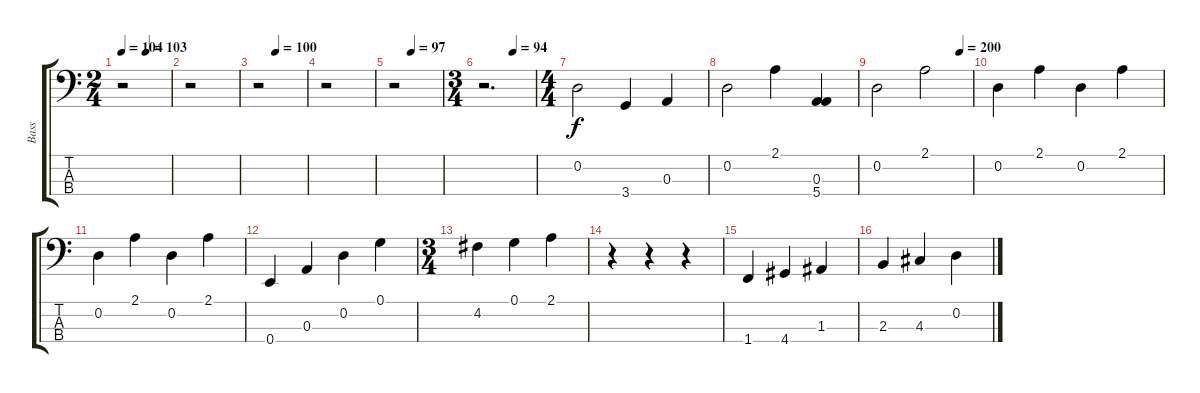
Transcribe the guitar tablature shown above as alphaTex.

\track ("Bass" "Bass") {instrument slapbass2}
\staff {score tabs}
\tuning (G2 D2 A1 E1) {hide}
\ts (2 4)
\tempo 104
\tempo (103 0.5)
\clef f4
\ks c
r.2{dy f} |
r.2 |
\tempo (100 0.375)
r.2 |
r.2 |
\tempo (97 0.375)
r.2 |
\ts (3 4)
\tempo (94 0.5833333333333334)
r.2{d} |
\ts (4 4)
0.2.2 3.4.4 0.3.4 |
0.2.2 2.1.4 (0.3 5.4).4 |
\tempo (200 0.875)
0.2.2 2.1.2 |
0.2.4 2.1.4 0.2.4 2.1.4 |
0.2.4 2.1.4 0.2.4 2.1.4 |
0.4.4 0.3.4 0.2.4 0.1.4 |
\ts (3 4)
4.2.4 0.1.4 2.1.4 |
r.4 r.4 r.4 |
1.4.4 4.4.4 1.3.4 |
2.3.4 4.3.4 0.2.4
